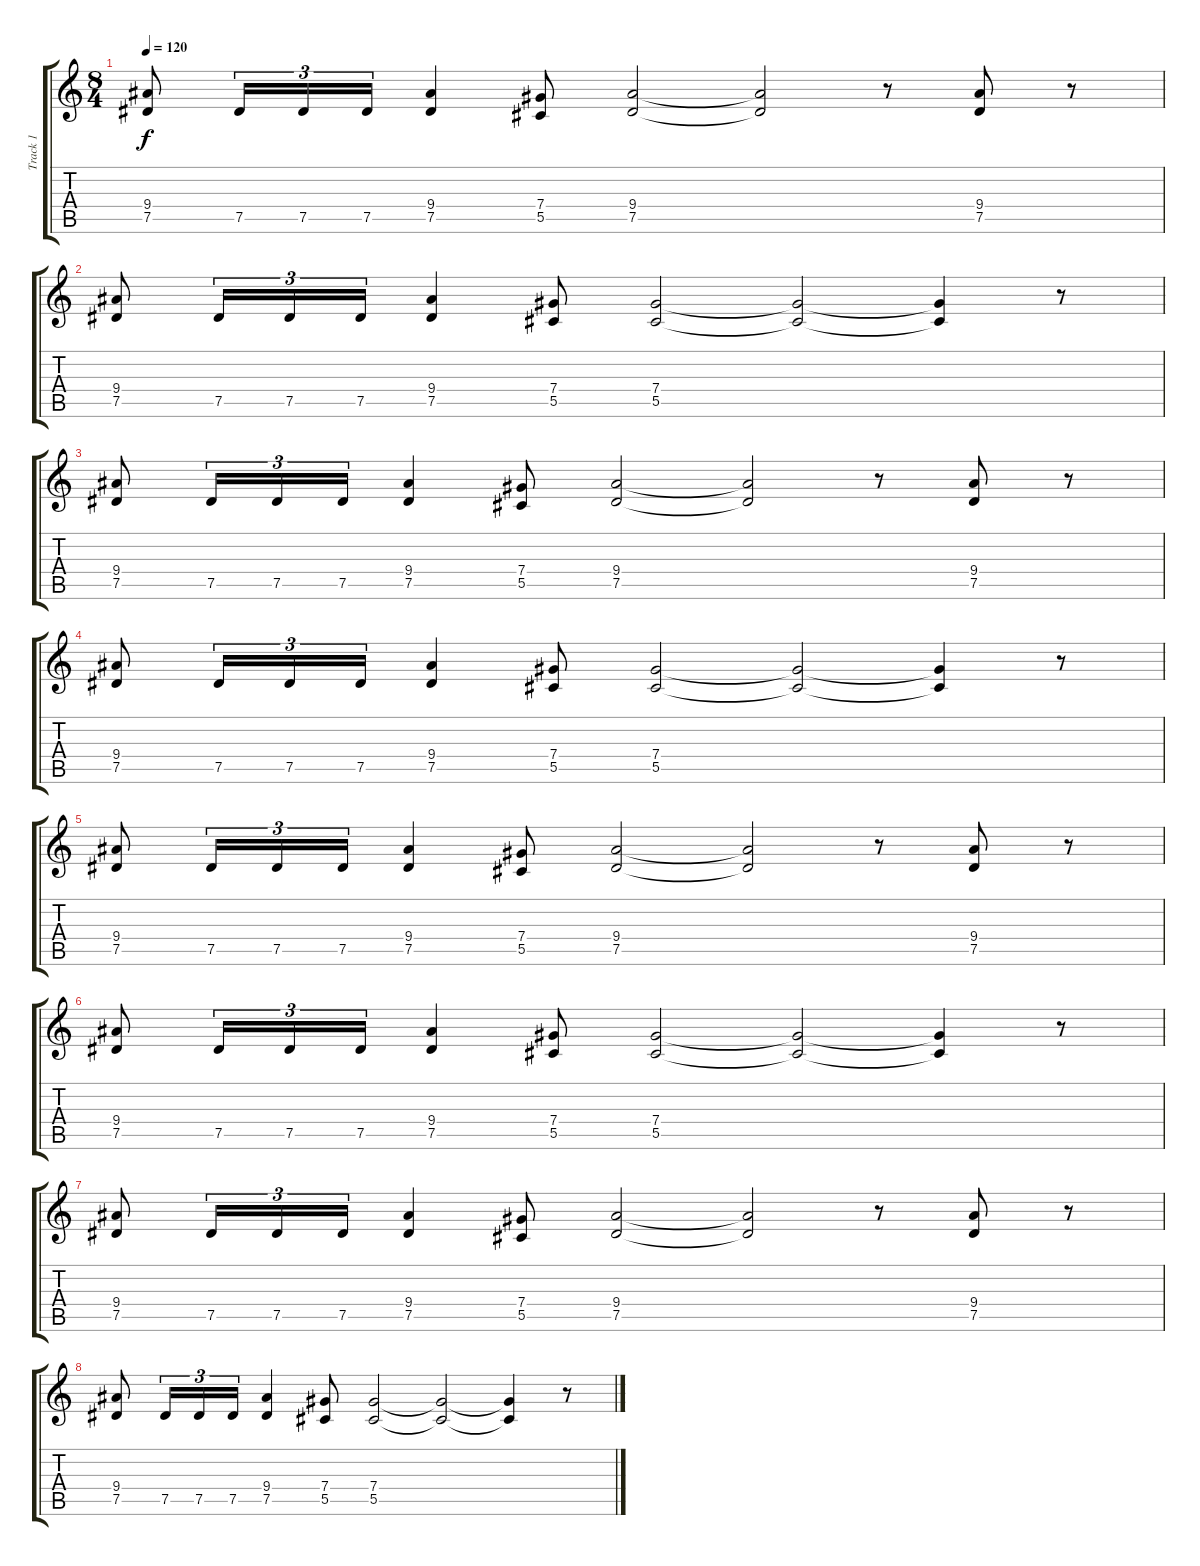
\track ("Track 1" "Track 1") {instrument acousticguitarnylon}
\staff {score tabs}
\tuning (Eb4 Bb3 Gb3 Db3 Ab2 Eb2) {hide}
\ts (8 4)
\tempo 120
\clef g2
\ks c
(9.4 7.5).8{dy f} 7.5.16{tu (3 2)} 7.5.16{tu (3 2)} 7.5.16{tu (3 2)} (9.4 7.5).4 (7.4 5.5).8 (9.4 7.5).2 (9.4{t} 7.5{t}).2 r.8 (9.4 7.5).8 r.8 |
(9.4 7.5).8 7.5.16{tu (3 2)} 7.5.16{tu (3 2)} 7.5.16{tu (3 2)} (9.4 7.5).4 (7.4 5.5).8 (7.4 5.5).2 (7.4{t} 5.5{t}).2 (7.4{t} 5.5{t}).4 r.8 |
(9.4 7.5).8 7.5.16{tu (3 2)} 7.5.16{tu (3 2)} 7.5.16{tu (3 2)} (9.4 7.5).4 (7.4 5.5).8 (9.4 7.5).2 (9.4{t} 7.5{t}).2 r.8 (9.4 7.5).8 r.8 |
(9.4 7.5).8 7.5.16{tu (3 2)} 7.5.16{tu (3 2)} 7.5.16{tu (3 2)} (9.4 7.5).4 (7.4 5.5).8 (7.4 5.5).2 (7.4{t} 5.5{t}).2 (7.4{t} 5.5{t}).4 r.8 |
(9.4 7.5).8 7.5.16{tu (3 2)} 7.5.16{tu (3 2)} 7.5.16{tu (3 2)} (9.4 7.5).4 (7.4 5.5).8 (9.4 7.5).2 (9.4{t} 7.5{t}).2 r.8 (9.4 7.5).8 r.8 |
(9.4 7.5).8 7.5.16{tu (3 2)} 7.5.16{tu (3 2)} 7.5.16{tu (3 2)} (9.4 7.5).4 (7.4 5.5).8 (7.4 5.5).2 (7.4{t} 5.5{t}).2 (7.4{t} 5.5{t}).4 r.8 |
(9.4 7.5).8 7.5.16{tu (3 2)} 7.5.16{tu (3 2)} 7.5.16{tu (3 2)} (9.4 7.5).4 (7.4 5.5).8 (9.4 7.5).2 (9.4{t} 7.5{t}).2 r.8 (9.4 7.5).8 r.8 |
(9.4 7.5).8 7.5.16{tu (3 2)} 7.5.16{tu (3 2)} 7.5.16{tu (3 2)} (9.4 7.5).4 (7.4 5.5).8 (7.4 5.5).2 (7.4{t} 5.5{t}).2 (7.4{t} 5.5{t}).4 r.8
